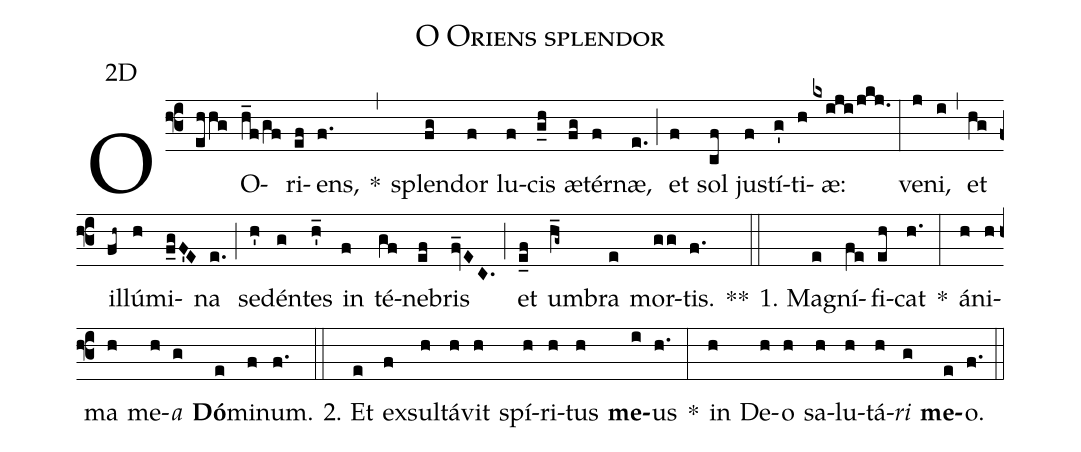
name:O Oriens splendor;
office-part:Antiphona;
mode:2;
annotation:2D;
%%
(f3) O(ehhg) O(h_f/gf)ri(ef)ens,(f.) *(,) splen(fg)dor(f) lu(f)cis(g_h) æ(fg)tér(f)næ,(e.) (;) et(f) sol(cf) ju(f)stí(g')ti(h)æ:(kxiji/jkj.) (:) ve(j)ni,(i) (,) et(hg) il(fh~)lú(h)mi(f_gF'E)na(e.) (;) se(h')dén(g)tes(h'_) in(f) té(gf)ne(ef)bris(fv_EC.) (;) et(e_f) um(h_g~)bra(e) mor(gg)tis.(f.) **(::)
1. Ma(e)gní(fe)fi(eh)cat(h.) *(:) á(h)ni(h)ma(h) me(h)<i>a</i>(g) <b>Dó</b>(e)mi(f)num.(f.) (::)
2. Et(e) ex(f)sul(h)tá(h)vit(h) spí(h)ri(h)tus(h) <b>me</b>(i)us(h.) *(:) in(h) De(h)o(h) sa(h)lu(h)tá(h)<i>ri</i>(g) <b>me</b>(e)o.(f.) (::)
